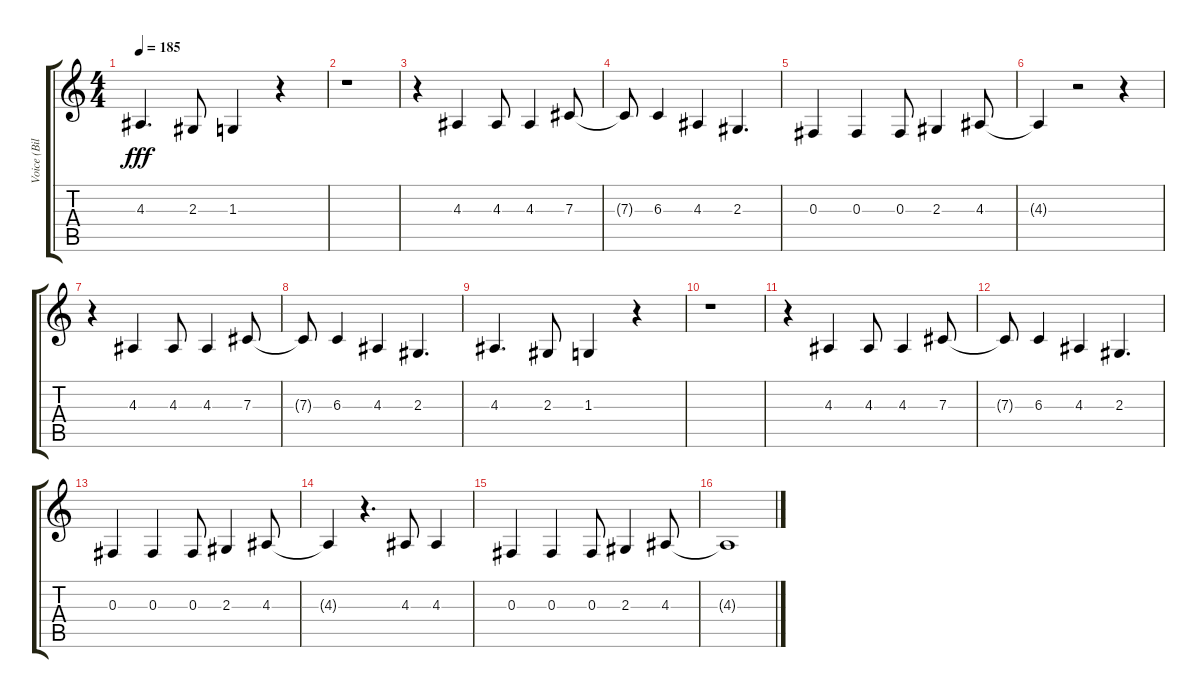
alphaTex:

\track ("Voice (Billie Joe)" "Voice (Bil") {instrument lead6voice}
\staff {score tabs}
\tuning (Eb4 Bb3 Gb3 Db3 Ab2 Eb2) {hide}
\ts (4 4)
\tempo 185
\clef g2
\ks c
4.3.4{d dy fff} 2.3.8 1.3.4 r.4 |
r.1 |
r.4 4.3.4 4.3.8 4.3.4 7.3.8 |
7.3{t}.8 6.3.4 4.3.4 2.3.4{d} |
0.3.4 0.3.4 0.3.8 2.3.4 4.3.8 |
4.3{t}.4 r.2 r.4 |
r.4 4.3.4 4.3.8 4.3.4 7.3.8 |
7.3{t}.8 6.3.4 4.3.4 2.3.4{d} |
4.3.4{d} 2.3.8 1.3.4 r.4 |
r.1 |
r.4 4.3.4 4.3.8 4.3.4 7.3.8 |
7.3{t}.8 6.3.4 4.3.4 2.3.4{d} |
0.3.4 0.3.4 0.3.8 2.3.4 4.3.8 |
4.3{t}.4 r.4{d} 4.3.8 4.3.4 |
0.3.4 0.3.4 0.3.8 2.3.4 4.3.8 |
4.3{t}.1
